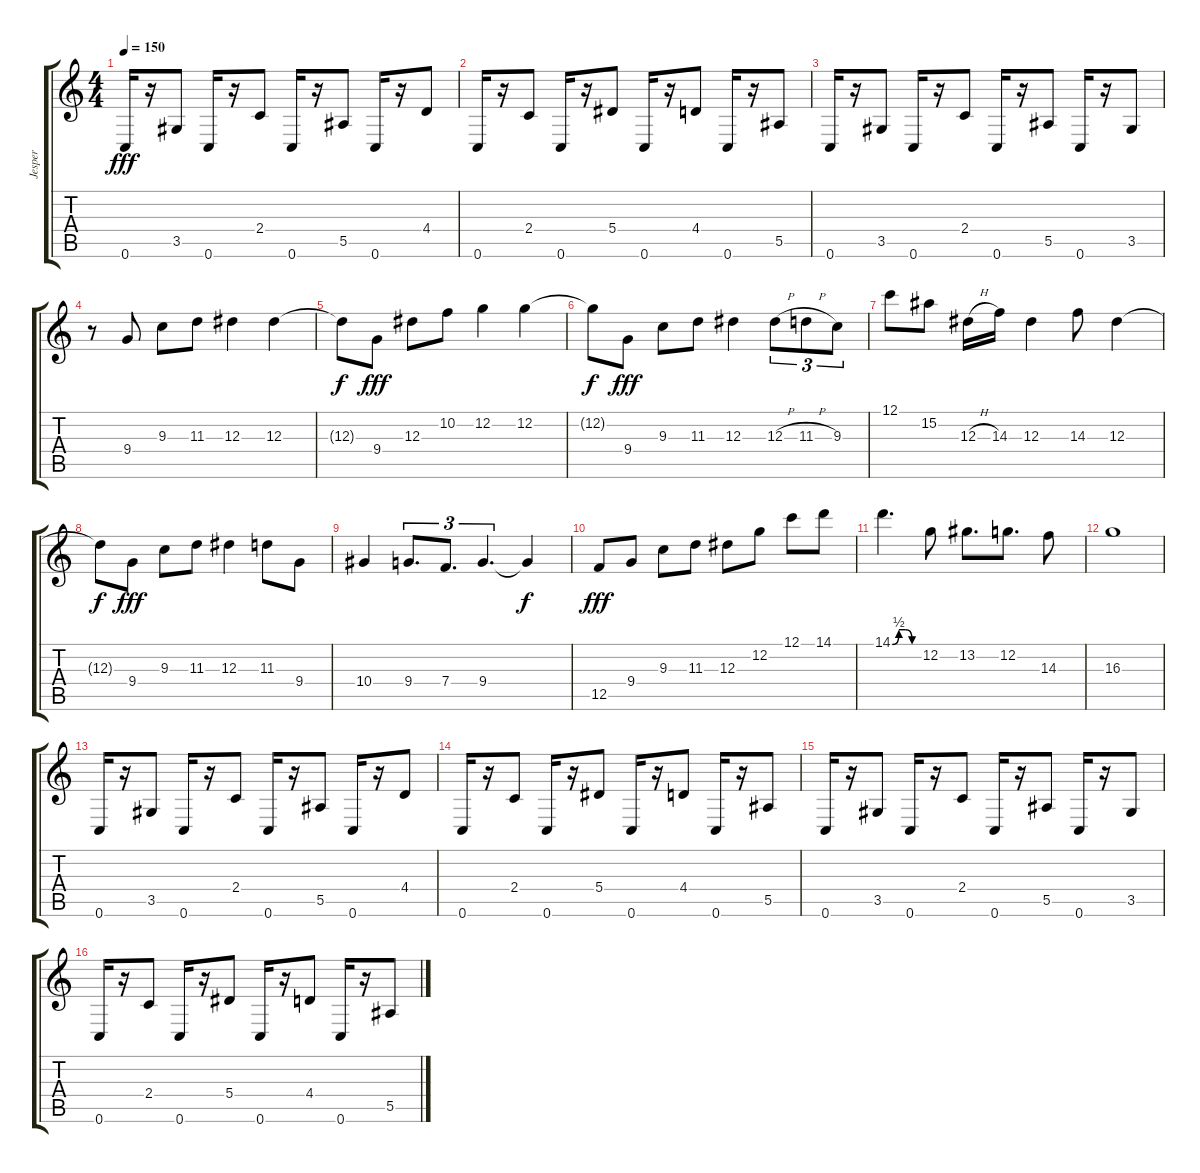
\track ("Jesper" "Jesper") {instrument overdrivenguitar}
\staff {score tabs}
\tuning (C4 G3 Eb3 Bb2 F2 C2) {hide}
\ts (4 4)
\tempo 150
\clef g2
\ks c
0.6.16{dy fff} r.16 3.5.8 0.6.16 r.16 2.4.8 0.6.16 r.16 5.5.8 0.6.16 r.16 4.4.8 |
0.6.16 r.16 2.4.8 0.6.16 r.16 5.4.8 0.6.16 r.16 4.4.8 0.6.16 r.16 5.5.8 |
0.6.16 r.16 3.5.8 0.6.16 r.16 2.4.8 0.6.16 r.16 5.5.8 0.6.16 r.16 3.5.8 |
r.8 9.4.8 9.3.8 11.3.8 12.3.4 12.3.4 |
12.3{t}.8{dy f} 9.4.8{dy fff} 12.3.8 10.2.8 12.2.4 12.2.4 |
12.2{t}.8{dy f} 9.4.8{dy fff} 9.3.8 11.3.8 12.3.4 12.3{h}.8{tu (3 2)} 11.3{h}.8{tu (3 2)} 9.3.8{tu (3 2)} |
12.1.8 15.2.8 12.3{h}.16 14.3.16 12.3.4 14.3.8 12.3.4 |
12.3{t}.8{dy f} 9.4.8{dy fff} 9.3.8 11.3.8 12.3.4 11.3.8 9.4.8 |
10.4.4 9.4.8{d tu (3 2)} 7.4.8{d tu (3 2)} 9.4.4{d tu (3 2)} 9.4{t}.4{dy f} |
12.5.8{dy fff} 9.4.8 9.3.8 11.3.8 12.3.8 12.2.8 12.1.8 14.1.8 |
14.1{be (custom 0 0 15 2 30 2 45 0 60 0)}.4{d} 12.2.8 13.2.8{d} 12.2.8{d} 14.3.8 |
16.3.1 |
0.6.16 r.16 3.5.8 0.6.16 r.16 2.4.8 0.6.16 r.16 5.5.8 0.6.16 r.16 4.4.8 |
0.6.16 r.16 2.4.8 0.6.16 r.16 5.4.8 0.6.16 r.16 4.4.8 0.6.16 r.16 5.5.8 |
0.6.16 r.16 3.5.8 0.6.16 r.16 2.4.8 0.6.16 r.16 5.5.8 0.6.16 r.16 3.5.8 |
0.6.16 r.16 2.4.8 0.6.16 r.16 5.4.8 0.6.16 r.16 4.4.8 0.6.16 r.16 5.5.8
